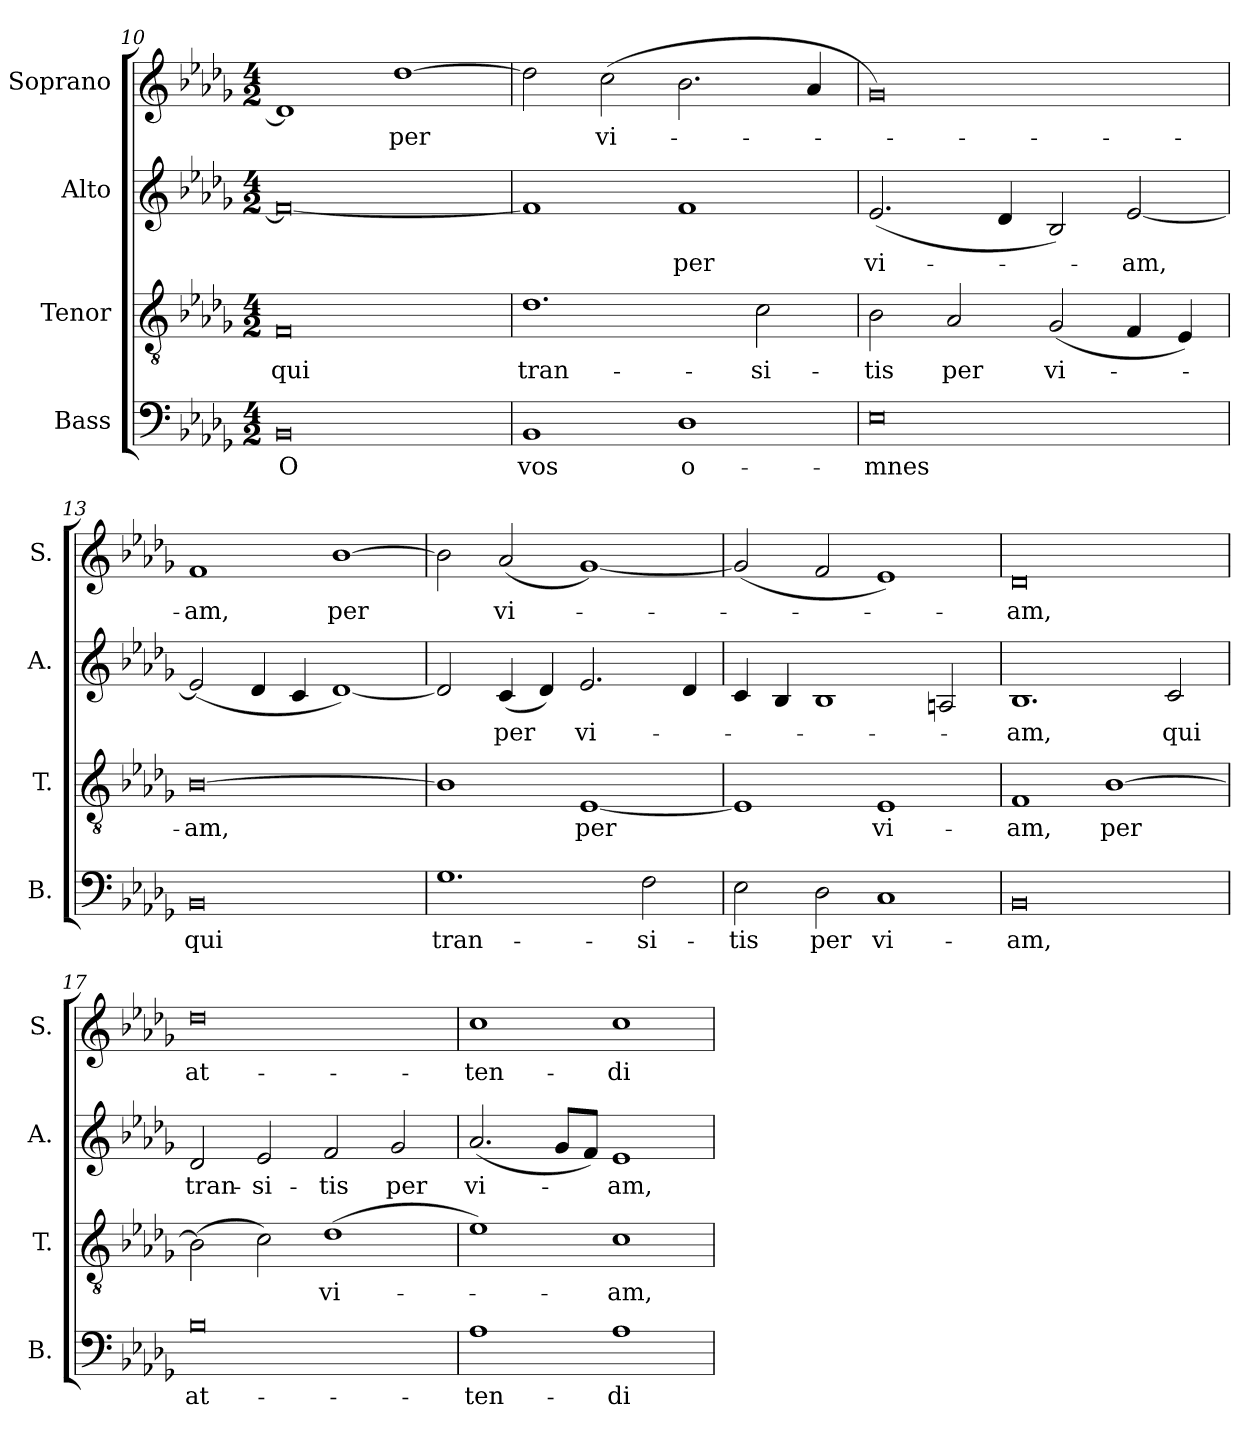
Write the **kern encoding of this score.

**kern	**text	**kern	**text	**kern	**text	**kern	**text
*part4	*part4	*part3	*part3	*part2	*part2	*part1	*part1
*staff4	*staff4	*staff3	*staff3	*staff2	*staff2	*staff1	*staff1
*I"Bass	*	*I"Tenor	*	*I"Alto	*	*I"Soprano	*
*I'B.	*	*I'T.	*	*I'A.	*	*I'S.	*
*clefF4	*	*clefGv2	*	*clefG2	*	*clefG2	*
*	*	*ITrd7c12	*	*	*	*	*
*k[b-e-a-d-g-]	*	*k[b-e-a-d-g-]	*	*k[b-e-a-d-g-]	*	*k[b-e-a-d-g-]	*
*D-:	*	*D-:	*	*D-:	*	*D-:	*
*M4/2	*	*M4/2	*	*M4/2	*	*M4/2	*
=10	=10	=10	=10	=10	=10	=10	=10
!	!LO:LY:b:color=#000000	!	!	!	!	!	!
!	!	!	!LO:LY:b:color=#000000	!	!	!	!
0BB-i	O	0FFi	qui	0fi_	.	1d-i]	.
!	!	!	!	!	!	!	!LO:LY:b:color=#000000
.	.	.	.	.	.	[1dd-i	per
=11	=11	=11	=11	=11	=11	=11	=11
!	!LO:LY:b:color=#000000	!	!	!	!	!	!
!	!	!	!LO:LY:b:color=#000000	!	!	!	!
1BB-i	vos	1.D-i	tran-	1fi]	.	2dd-i\]	.
!	!	!	!	!	!	!	!LO:LY:b:color=#000000
.	.	.	.	.	.	(2cci\	vi-
!	!LO:LY:b:color=#000000	!	!	!	!	!	!
!	!	!	!	!	!LO:LY:b:color=#000000	!	!
1D-i	o-	.	.	1fi	per	2.b-i\	.
!	!	!	!LO:LY:b:color=#000000	!	!	!	!
.	.	2Ci\	-si-	.	.	.	.
.	.	.	.	.	.	4a-i/	.
=12	=12	=12	=12	=12	=12	=12	=12
!	!LO:LY:b:color=#000000	!	!	!	!	!	!
!	!	!	!LO:LY:b:color=#000000	!	!	!	!
!	!	!	!	!	!LO:LY:b:color=#000000	!	!
0E-i	-mnes	2BB-i\	-tis	(2.e-i/	vi-	0g-i)	.
!	!	!	!LO:LY:b:color=#000000	!	!	!	!
.	.	2AA-i/	per	.	.	.	.
.	.	.	.	4d-i/	.	.	.
!	!	!	!LO:LY:b:color=#000000	!	!	!	!
.	.	(2GG-i/	vi-	2B-i/)	.	.	.
!	!	!	!	!	!LO:LY:b:color=#000000	!	!
.	.	4FFi/	.	[2e-i/	-am,	.	.
.	.	4EE-i/)	.	.	.	.	.
=13	=13	=13	=13	=13	=13	=13	=13
!	!LO:LY:b:color=#000000	!	!	!	!	!	!
!	!	!	!LO:LY:b:color=#000000	!	!	!	!
!	!	!	!	!	!	!	!LO:LY:b:color=#000000
0BB-i	qui	[0BB-i	-am,	(2e-i/]	.	1fi	-am,
.	.	.	.	4d-i/	.	.	.
.	.	.	.	4ci/	.	.	.
!	!	!	!	!	!	!	!LO:LY:b:color=#000000
.	.	.	.	[1d-i)	.	[1b-i	per
=14	=14	=14	=14	=14	=14	=14	=14
!	!LO:LY:b:color=#000000	!	!	!	!	!	!
1.G-i	tran-	1BB-i]	.	2d-i/]	.	2b-i\]	.
!	!	!	!	!	!LO:LY:b:color=#000000	!	!
!	!	!	!	!	!	!	!LO:LY:b:color=#000000
.	.	.	.	(4ci/	per	(2a-i/	vi-
.	.	.	.	4d-i/)	.	.	.
!	!	!	!LO:LY:b:color=#000000	!	!	!	!
!	!	!	!	!	!LO:LY:b:color=#000000	!	!
.	.	[1EE-i	per	2.e-i/	vi-	[1g-i)	.
!	!LO:LY:b:color=#000000	!	!	!	!	!	!
2Fi\	-si-	.	.	.	.	.	.
.	.	.	.	4d-i/	.	.	.
!!LO:LB:g=z
=15	=15	=15	=15	=15	=15	=15	=15
!	!LO:LY:b:color=#000000	!	!	!	!	!	!
2E-i\	-tis	1EE-i]	.	4ci/	.	(2g-i/]	.
.	.	.	.	4B-i/	.	.	.
!	!LO:LY:b:color=#000000	!	!	!	!	!	!
2D-i\	per	.	.	1B-i	.	2fi/	.
!	!LO:LY:b:color=#000000	!	!	!	!	!	!
!	!	!	!LO:LY:b:color=#000000	!	!	!	!
1Ci	vi-	1EE-i	vi-	.	.	1e-i)	.
.	.	.	.	2Ani/	.	.	.
=16	=16	=16	=16	=16	=16	=16	=16
!	!LO:LY:b:color=#000000	!	!	!	!	!	!
!	!	!	!LO:LY:b:color=#000000	!	!	!	!
!	!	!	!	!	!LO:LY:b:color=#000000	!	!
!	!	!	!	!	!	!	!LO:LY:b:color=#000000
0BB-i	-am,	1FFi	-am,	1.B-i	-am,	0d-i	-am,
!	!	!	!LO:LY:b:color=#000000	!	!	!	!
.	.	[1BB-i	per	.	.	.	.
!	!	!	!	!	!LO:LY:b:color=#000000	!	!
.	.	.	.	2ci/	qui	.	.
=17	=17	=17	=17	=17	=17	=17	=17
!	!LO:LY:b:color=#000000	!	!	!	!	!	!
!	!	!	!	!	!LO:LY:b:color=#000000	!	!
!	!	!	!	!	!	!	!LO:LY:b:color=#000000
0B-i	at-	(2BB-i\]	.	2d-i/	tran-	0dd-i	at-
!	!	!	!	!	!LO:LY:b:color=#000000	!	!
.	.	2Ci\)	.	2e-i/	-si-	.	.
!	!	!	!LO:LY:b:color=#000000	!	!	!	!
!	!	!	!	!	!LO:LY:b:color=#000000	!	!
.	.	(1D-i	vi-	2fi/	-tis	.	.
!	!	!	!	!	!LO:LY:b:color=#000000	!	!
.	.	.	.	2g-i/	per	.	.
=18	=18	=18	=18	=18	=18	=18	=18
!	!LO:LY:b:color=#000000	!	!	!	!	!	!
!	!	!	!	!	!LO:LY:b:color=#000000	!	!
!	!	!	!	!	!	!	!LO:LY:b:color=#000000
1A-i	-ten-	1E-i)	.	(2.a-i/	vi-	1cci	-ten-
.	.	.	.	8g-i/L	.	.	.
.	.	.	.	8fi/J)	.	.	.
!	!LO:LY:b:color=#000000	!	!	!	!	!	!
!	!	!	!LO:LY:b:color=#000000	!	!	!	!
!	!	!	!	!	!LO:LY:b:color=#000000	!	!
!	!	!	!	!	!	!	!LO:LY:b:color=#000000
1A-i	-di-	1Ci	-am,	1e-i	-am,	1cci	-di-
=	=	=	=	=	=	=	=
*-	*-	*-	*-	*-	*-	*-	*-
